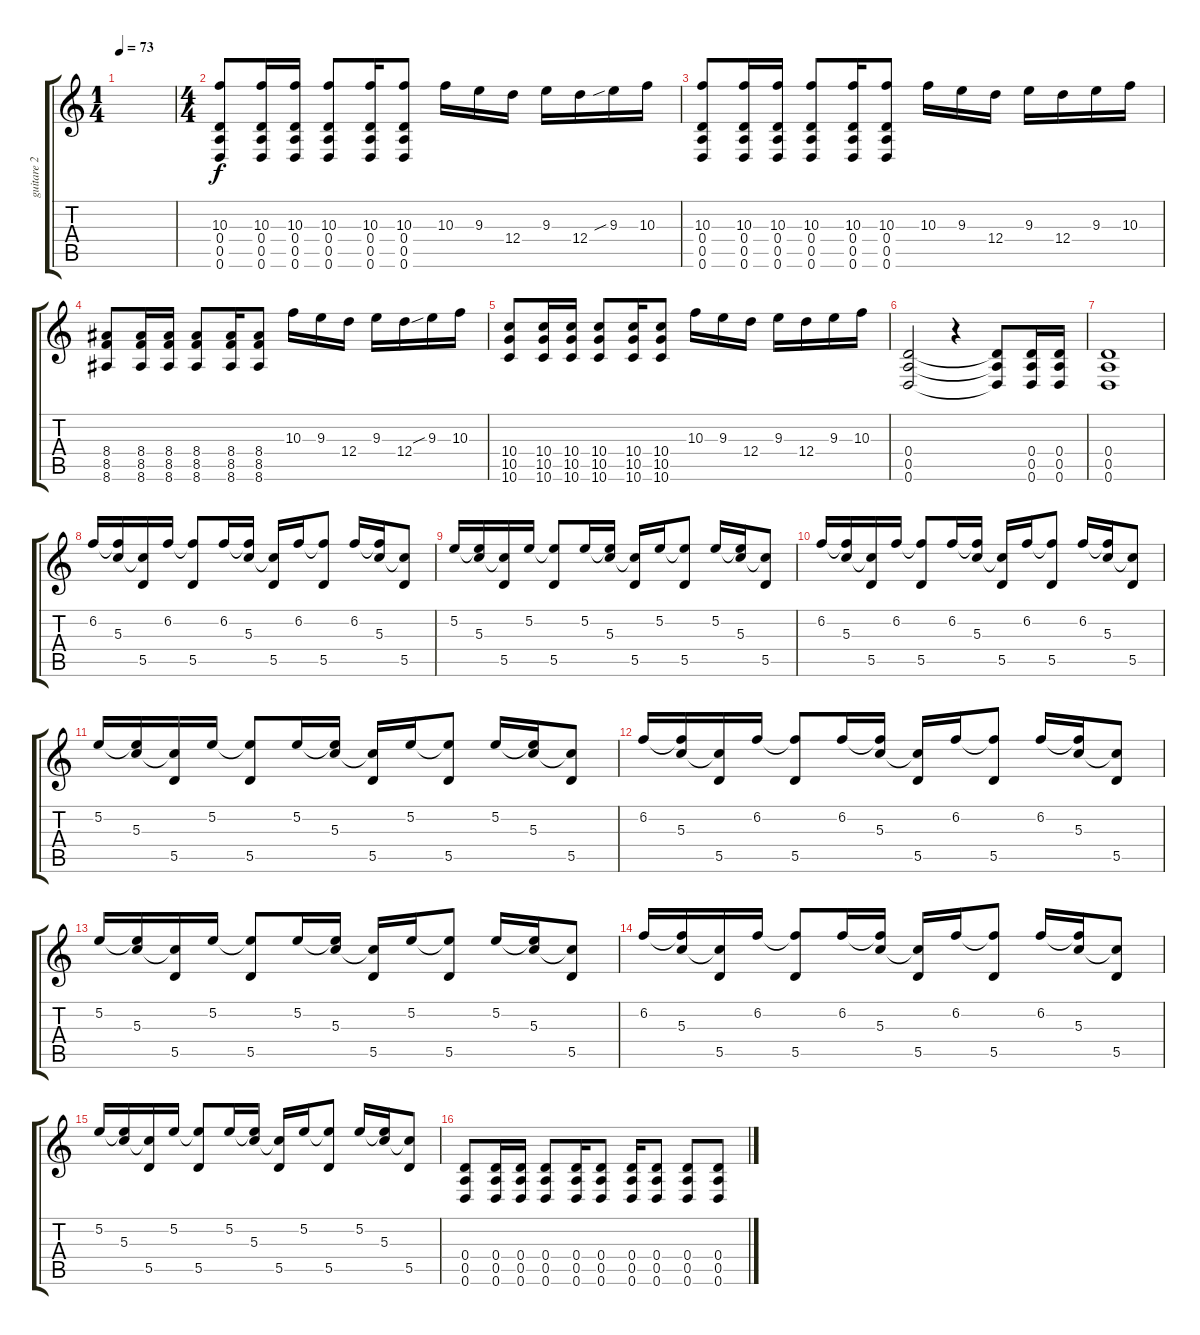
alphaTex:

\track ("guitare 2" "guitare 2") {instrument overdrivenguitar}
\staff {score tabs}
\tuning (E4 B3 G3 D3 A2 D2) {hide}
\ts (1 4)
\tempo 73
\clef g2
\ks c
|
\ts (4 4)
(10.3 0.4 0.5 0.6).8 (10.3 0.4 0.5 0.6).16 (10.3 0.4 0.5 0.6).16 (10.3 0.4 0.5 0.6).8 (10.3 0.4 0.5 0.6).16 (10.3 0.4 0.5 0.6).8 10.3.16 9.3.16 12.4.16 9.3.16 12.4.16 9.3{sib}.16 10.3.16 |
(10.3 0.4 0.5 0.6).8 (10.3 0.4 0.5 0.6).16 (10.3 0.4 0.5 0.6).16 (10.3 0.4 0.5 0.6).8 (10.3 0.4 0.5 0.6).16 (10.3 0.4 0.5 0.6).8 10.3.16 9.3.16 12.4.16 9.3.16 12.4.16 9.3.16 10.3.16 |
(8.4 8.5 8.6).8 (8.4 8.5 8.6).16 (8.4 8.5 8.6).16 (8.4 8.5 8.6).8 (8.4 8.5 8.6).16 (8.4 8.5 8.6).8 10.3.16 9.3.16 12.4.16 9.3.16 12.4.16 9.3{sib}.16 10.3.16 |
(10.4 10.5 10.6).8 (10.4 10.5 10.6).16 (10.4 10.5 10.6).16 (10.4 10.5 10.6).8 (10.4 10.5 10.6).16 (10.4 10.5 10.6).8 10.3.16 9.3.16 12.4.16 9.3.16 12.4.16 9.3.16 10.3.16 |
(0.4 0.5 0.6).2 r.4 (0.4{t} 0.5{t} 0.6{t}).8 (0.4 0.5 0.6).16 (0.4 0.5 0.6).16 |
(0.4 0.5 0.6).1 |
6.2.16{instrument electricguitarclean} (6.2{t} 5.3).16 (5.3{t} 5.5).16 6.2.16 (6.2{t} 5.5).8 6.2.16 (6.2{t} 5.3).16 (5.3{t} 5.5).16 6.2.16 (6.2{t} 5.5).8 6.2.16 (6.2{t} 5.3).16 (5.3{t} 5.5).8 |
5.2.16 (5.2{t} 5.3).16 (5.3{t} 5.5).16 5.2.16 (5.2{t} 5.5).8 5.2.16 (5.2{t} 5.3).16 (5.3{t} 5.5).16 5.2.16 (5.2{t} 5.5).8 5.2.16 (5.2{t} 5.3).16 (5.3{t} 5.5).8 |
6.2.16 (6.2{t} 5.3).16 (5.3{t} 5.5).16 6.2.16 (6.2{t} 5.5).8 6.2.16 (6.2{t} 5.3).16 (5.3{t} 5.5).16 6.2.16 (6.2{t} 5.5).8 6.2.16 (6.2{t} 5.3).16 (5.3{t} 5.5).8 |
5.2.16 (5.2{t} 5.3).16 (5.3{t} 5.5).16 5.2.16 (5.2{t} 5.5).8 5.2.16 (5.2{t} 5.3).16 (5.3{t} 5.5).16 5.2.16 (5.2{t} 5.5).8 5.2.16 (5.2{t} 5.3).16 (5.3{t} 5.5).8 |
6.2.16{instrument electricguitarclean} (6.2{t} 5.3).16 (5.3{t} 5.5).16 6.2.16 (6.2{t} 5.5).8 6.2.16 (6.2{t} 5.3).16 (5.3{t} 5.5).16 6.2.16 (6.2{t} 5.5).8 6.2.16 (6.2{t} 5.3).16 (5.3{t} 5.5).8 |
5.2.16 (5.2{t} 5.3).16 (5.3{t} 5.5).16 5.2.16 (5.2{t} 5.5).8 5.2.16 (5.2{t} 5.3).16 (5.3{t} 5.5).16 5.2.16 (5.2{t} 5.5).8 5.2.16 (5.2{t} 5.3).16 (5.3{t} 5.5).8 |
6.2.16 (6.2{t} 5.3).16 (5.3{t} 5.5).16 6.2.16 (6.2{t} 5.5).8 6.2.16 (6.2{t} 5.3).16 (5.3{t} 5.5).16 6.2.16 (6.2{t} 5.5).8 6.2.16 (6.2{t} 5.3).16 (5.3{t} 5.5).8 |
5.2.16 (5.2{t} 5.3).16 (5.3{t} 5.5).16 5.2.16 (5.2{t} 5.5).8 5.2.16 (5.2{t} 5.3).16 (5.3{t} 5.5).16 5.2.16 (5.2{t} 5.5).8 5.2.16 (5.2{t} 5.3).16 (5.3{t} 5.5).8 |
(0.4 0.5 0.6).8{instrument overdrivenguitar} (0.4 0.5 0.6).16 (0.4 0.5 0.6).16 (0.4 0.5 0.6).8 (0.4 0.5 0.6).16 (0.4 0.5 0.6).8 (0.4 0.5 0.6).16 (0.4 0.5 0.6).8 (0.4 0.5 0.6).8 (0.4 0.5 0.6).8
